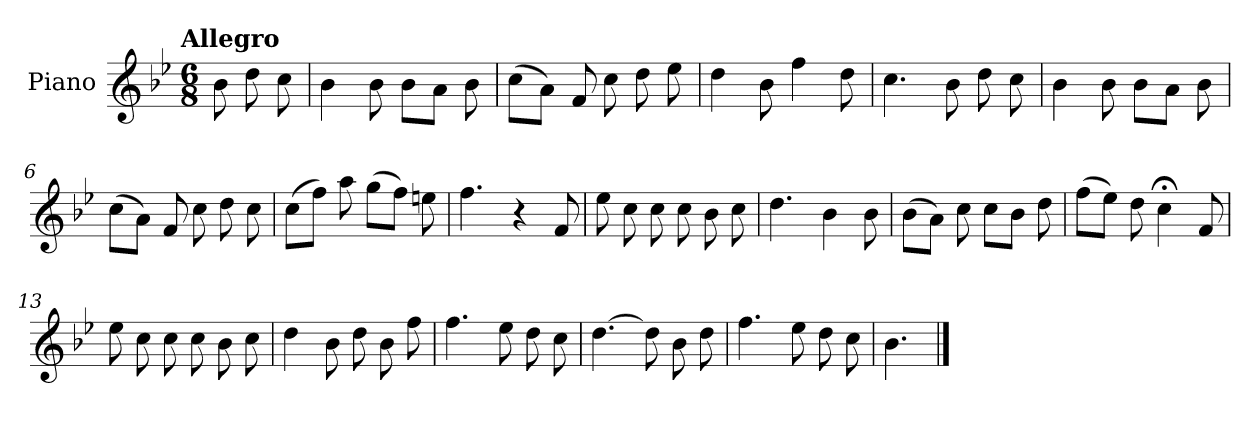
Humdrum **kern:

**kern
*part1
*staff1
*I"Piano
*I'Pno.
*clefG2
*k[b-e-]
!!LO:TX:omd:t=Allegro
*M6/8
*MM144
=
8b-\
8dd\
8cc\
=1
4b-\
8b-\
8b-\L
8a\J
8b-\
=2
(>8cc\L
8a\J)
8f/
8cc\
8dd\
8ee-\
=3
4dd\
8b-\
4ff\
8dd\
!!LO:LB:g=z
=4
4.cc\
8b-\
8dd\
8cc\
=5
4b-\
8b-\
8b-\L
8a\J
8b-\
=6
(>8cc\L
8a\J)
8f/
8cc\
8dd\
8cc\
=7
(>8cc\L
8ff\J)
8aa\
(>8gg\L
8ff\J)
8een\
=8
4.ff\
4r
8f/
!!LO:LB:g=z
=9
8ee-\
8cc\
8cc\
8cc\
8b-\
8cc\
=10
4.dd\
4b-\
8b-\
=11
(>8b-\L
8a\J)
8cc\
8cc\L
8b-\J
8dd\
=12
(>8ff\L
8ee-\J)
8dd\
4cc;<\
8f/
=13
8ee-\
8cc\
8cc\
8cc\
8b-\
8cc\
!!LO:LB:g=z
=14
4dd\
8b-\
8dd\
8b-\
8ff\
=15
4.ff\
8ee-\
8dd\
8cc\
=16
[4.dd\
8dd\]
8b-\
8dd\
=17
4.ff\
8ee-\
8dd\
8cc\
=18
4.b-\
==
*-
